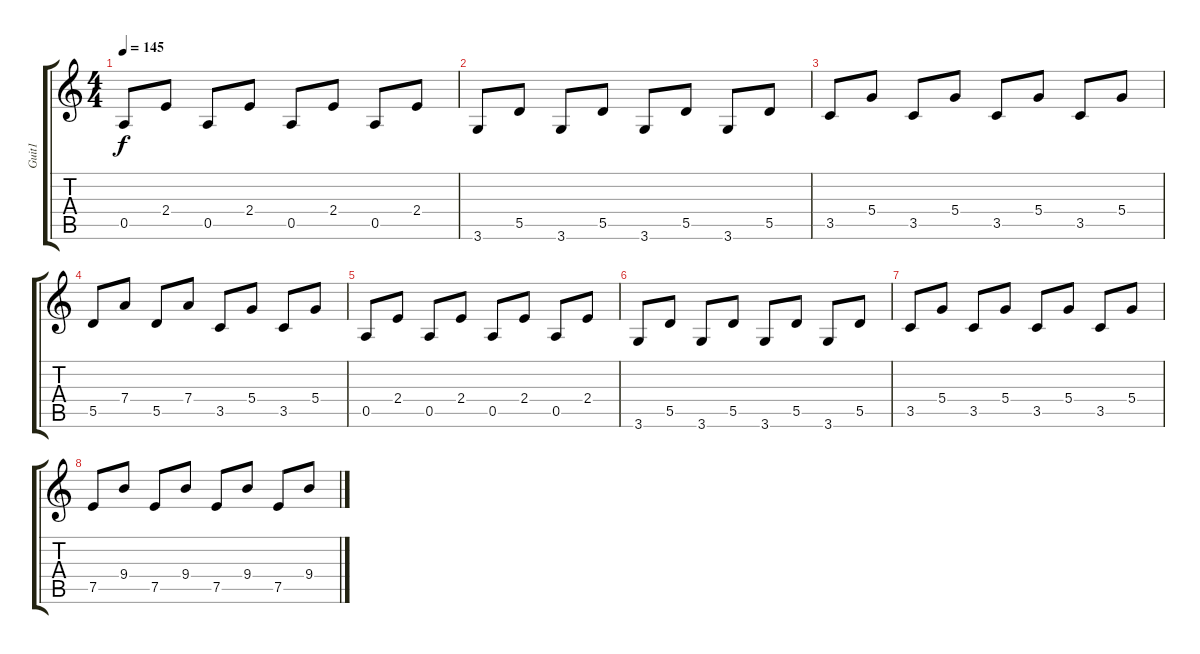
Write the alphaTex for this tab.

\track ("Guit1" "Guit1") {instrument acousticguitarsteel}
\staff {score tabs}
\tuning (E4 B3 G3 D3 A2 E2) {hide}
\ts (4 4)
\tempo 145
\clef g2
\ks c
0.5.8{dy f} 2.4.8 0.5.8 2.4.8 0.5.8 2.4.8 0.5.8 2.4.8 |
3.6.8 5.5.8 3.6.8 5.5.8 3.6.8 5.5.8 3.6.8 5.5.8 |
3.5.8 5.4.8 3.5.8 5.4.8 3.5.8 5.4.8 3.5.8 5.4.8 |
5.5.8 7.4.8 5.5.8 7.4.8 3.5.8 5.4.8 3.5.8 5.4.8 |
0.5.8 2.4.8 0.5.8 2.4.8 0.5.8 2.4.8 0.5.8 2.4.8 |
3.6.8 5.5.8 3.6.8 5.5.8 3.6.8 5.5.8 3.6.8 5.5.8 |
3.5.8 5.4.8 3.5.8 5.4.8 3.5.8 5.4.8 3.5.8 5.4.8 |
7.5.8 9.4.8 7.5.8 9.4.8 7.5.8 9.4.8 7.5.8 9.4.8
